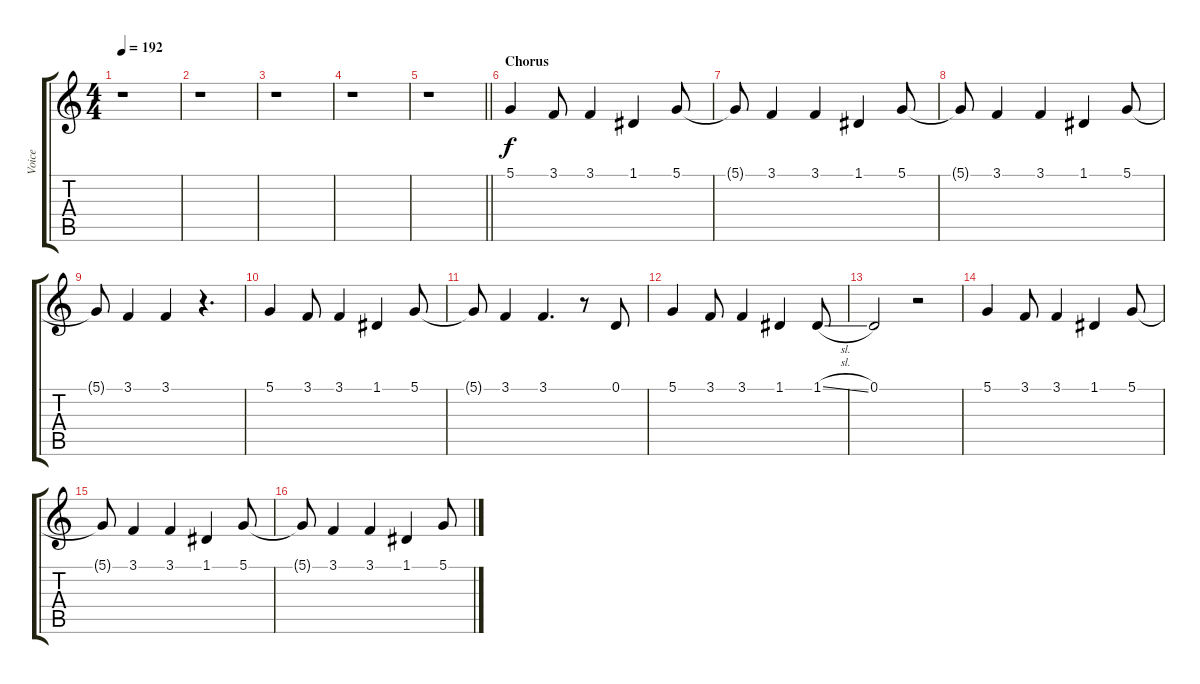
\track ("Voice" "Voice") {instrument oboe}
\staff {score tabs}
\tuning (D4 A3 F3 C3 G2 C2) {hide}
\ts (4 4)
\tempo 192
\clef g2
\ks c
r.1{dy f} |
r.1 |
r.1 |
r.1 |
\barLineRight lightlight
r.1 |
\section ("" "Chorus")
5.1.4 3.1.8 3.1.4 1.1.4 5.1.8 |
5.1{t}.8 3.1.4 3.1.4 1.1.4 5.1.8 |
5.1{t}.8 3.1.4 3.1.4 1.1.4 5.1.8 |
5.1{t}.8 3.1.4 3.1.4 r.4{d} |
5.1.4 3.1.8 3.1.4 1.1.4 5.1.8 |
5.1{t}.8 3.1.4 3.1.4{d} r.8 0.1.8 |
5.1.4 3.1.8 3.1.4 1.1.4 1.1{sl}.8 |
0.1.2 r.2 |
5.1.4 3.1.8 3.1.4 1.1.4 5.1.8 |
5.1{t}.8 3.1.4 3.1.4 1.1.4 5.1.8 |
5.1{t}.8 3.1.4 3.1.4 1.1.4 5.1.8
